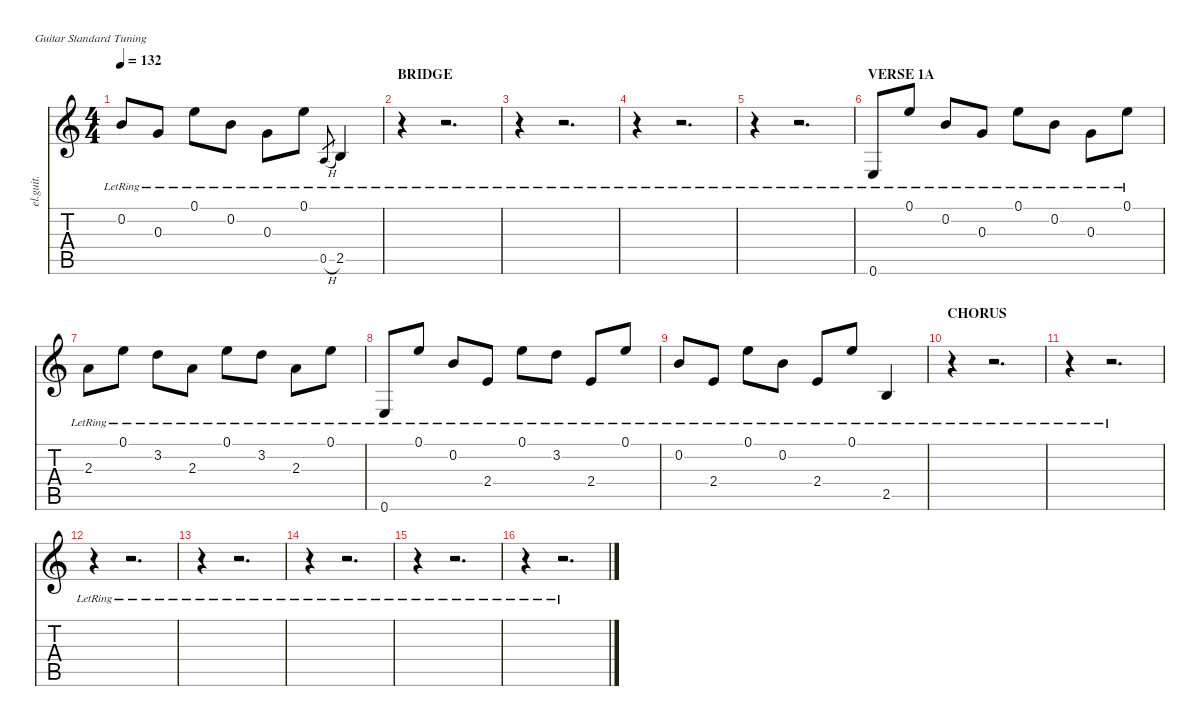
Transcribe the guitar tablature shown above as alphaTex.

\defaultSystemsLayout 4
\hideDynamics
\bracketExtendMode nobrackets
\otherSystemsTrackNameOrientation horizontal
\track ("Gtr.1" "el.guit.") {instrument electricguitarclean}
\staff {score tabs}
\tuning (E4 B3 G3 D3 A2 E2)
\ts (4 4)
\tempo 132
\clef g2
\ks c
0.2{lr}.8{dy f beam Up} 0.3{lr}.8{beam Up} 0.1{lr}.8{beam Down} 0.2{lr}.8{beam Down} 0.3{lr}.8{beam Down} 0.1{lr}.8{beam Down} 0.5{h lr}.8{gr dy mf beam Up} 2.5{lr}.4{dy f beam Up} |
\section ("" "BRIDGE")
r.4{beam Down} r.2{d beam Down} |
r.4{beam Down} r.2{d beam Down} |
r.4{beam Down} r.2{d beam Down} |
r.4{beam Down} r.2{d beam Down} |
\section ("" "VERSE 1A")
0.6{lr}.8{beam Up} 0.1{lr}.8{beam Up} 0.2{lr}.8{beam Up} 0.3{lr}.8{beam Up} 0.1{lr}.8{beam Down} 0.2{lr}.8{beam Down} 0.3{lr}.8{beam Down} 0.1{lr}.8{beam Down} |
2.3{lr}.8{beam Down} 0.1{lr}.8{beam Down} 3.2{lr}.8{beam Down} 2.3{lr}.8{beam Down} 0.1{lr}.8{beam Down} 3.2{lr}.8{beam Down} 2.3{lr}.8{beam Down} 0.1{lr}.8{beam Down} |
0.6{lr}.8{beam Up} 0.1{lr}.8{beam Up} 0.2{lr}.8{beam Up} 2.4{lr}.8{beam Up} 0.1{lr}.8{beam Down} 3.2{lr}.8{beam Down} 2.4{lr}.8{beam Up} 0.1{lr}.8{beam Up} |
0.2{lr}.8{beam Up} 2.4{lr}.8{beam Up} 0.1{lr}.8{beam Down} 0.2{lr}.8{beam Down} 2.4{lr}.8{beam Up} 0.1{lr}.8{beam Up} 2.5{lr}.4{beam Up} |
\section ("" "CHORUS")
r.4{beam Down} r.2{d beam Down} |
r.4{beam Down} r.2{d beam Down} |
r.4{beam Down} r.2{d beam Down} |
r.4{beam Down} r.2{d beam Down} |
r.4{beam Down} r.2{d beam Down} |
r.4{beam Down} r.2{d beam Down} |
r.4{beam Down} r.2{d beam Down}
